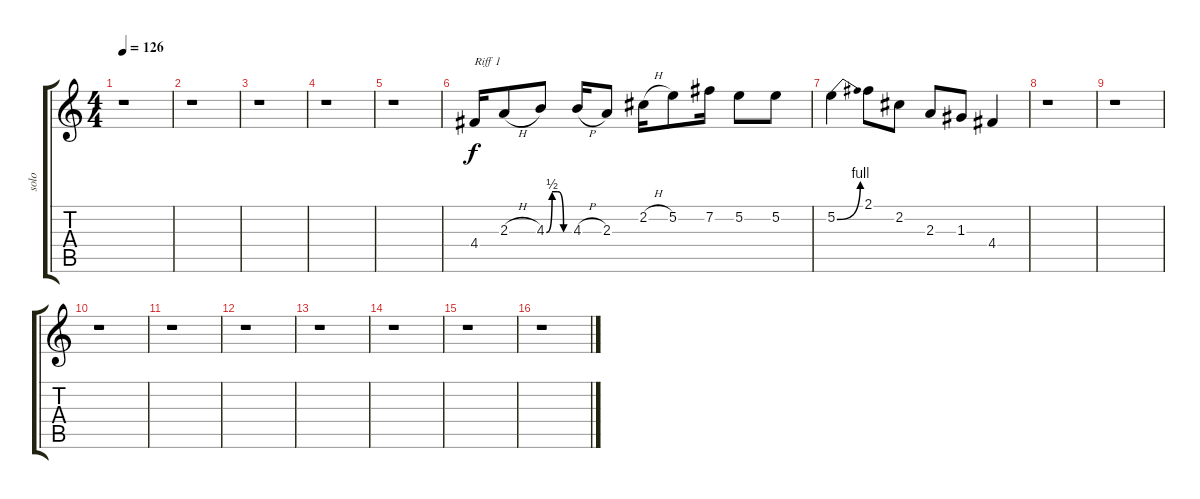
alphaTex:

\track ("solo" "solo") {instrument electricguitarclean}
\staff {score tabs}
\tuning (E4 B3 G3 D3 A2 E2) {hide}
\ts (4 4)
\tempo 126
\clef g2
\ks c
r.1{dy f} |
r.1 |
r.1 |
r.1 |
r.1 |
4.4.16{txt "Riff 1"} 2.3{h}.8 4.3{be (custom 0 0 15 2 30 2 45 0 60 0)}.8 4.3{h}.16 2.3.8 2.2{h}.16 5.2.8 7.2.16 5.2.8 5.2.8 |
5.2{be (bend 0 0 60 4)}.4 2.1.8 2.2.8 2.3.8 1.3.8 4.4.4 |
r.1 |
r.1 |
r.1 |
r.1 |
r.1 |
r.1 |
r.1 |
r.1 |
r.1
